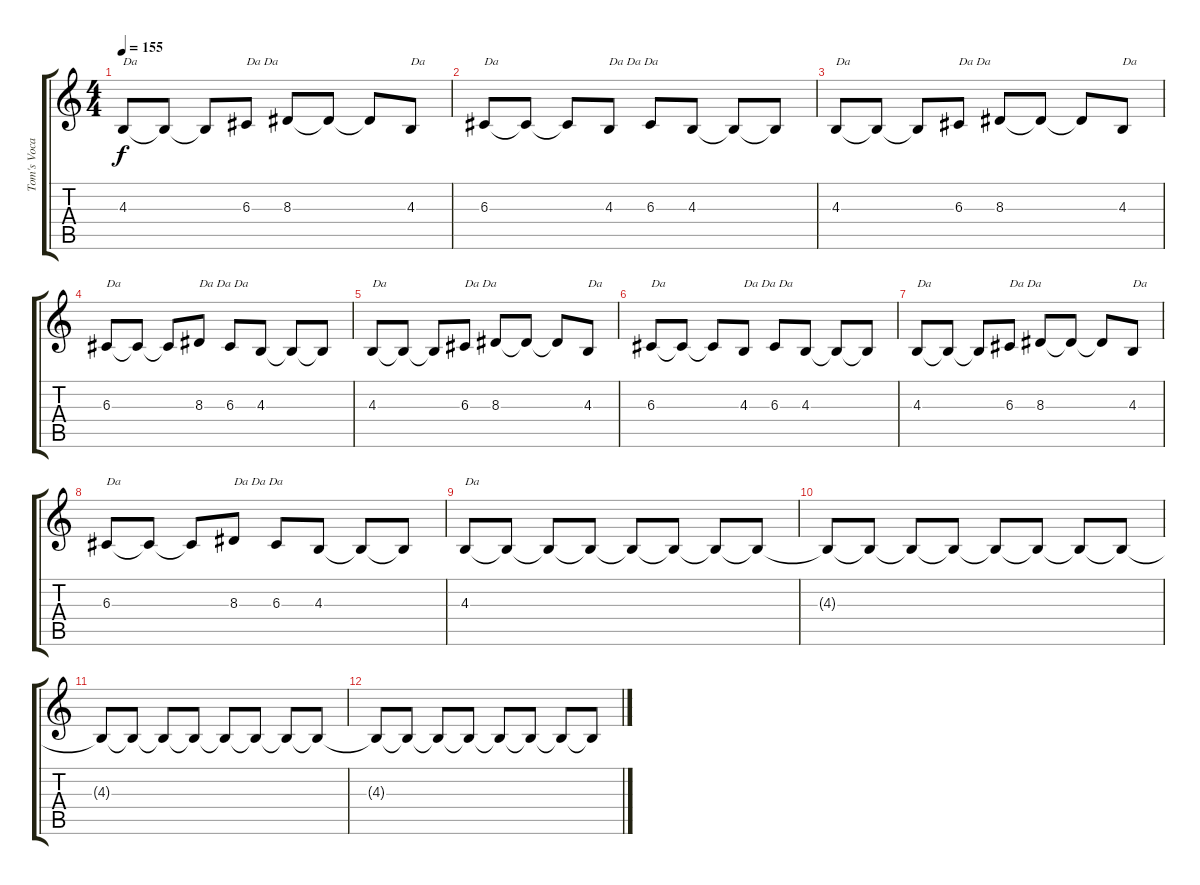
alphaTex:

\track ("Tom's Vocals" "Tom's Voca") {instrument clarinet}
\staff {score tabs}
\tuning (E4 B3 G3 D3 A2 E2) {hide}
\ts (4 4)
\tempo 155
\clef g2
\ks c
4.3.8{txt "Da" dy f} 4.3{t}.8 4.3{t}.8 6.3.8{txt "Da Da"} 8.3.8 8.3{t}.8 8.3{t}.8 4.3.8{txt "Da"} |
6.3.8{txt "Da"} 6.3{t}.8 6.3{t}.8 4.3.8{txt "Da Da Da"} 6.3.8 4.3.8 4.3{t}.8 4.3{t}.8 |
4.3.8{txt "Da"} 4.3{t}.8 4.3{t}.8 6.3.8{txt "Da Da"} 8.3.8 8.3{t}.8 8.3{t}.8 4.3.8{txt "Da"} |
6.3.8{txt "Da"} 6.3{t}.8 6.3{t}.8 8.3.8{txt "Da Da Da"} 6.3.8 4.3.8 4.3{t}.8 4.3{t}.8 |
4.3.8{txt "Da"} 4.3{t}.8 4.3{t}.8 6.3.8{txt "Da Da"} 8.3.8 8.3{t}.8 8.3{t}.8 4.3.8{txt "Da"} |
6.3.8{txt "Da"} 6.3{t}.8 6.3{t}.8 4.3.8{txt "Da Da Da"} 6.3.8 4.3.8 4.3{t}.8 4.3{t}.8 |
4.3.8{txt "Da"} 4.3{t}.8 4.3{t}.8 6.3.8{txt "Da Da"} 8.3.8 8.3{t}.8 8.3{t}.8 4.3.8{txt "Da"} |
6.3.8{txt "Da"} 6.3{t}.8 6.3{t}.8 8.3.8{txt "Da Da Da"} 6.3.8 4.3.8 4.3{t}.8 4.3{t}.8 |
4.3.8{txt "Da"} 4.3{t}.8 4.3{t}.8 4.3{t}.8 4.3{t}.8 4.3{t}.8 4.3{t}.8 4.3{t}.8 |
4.3{t}.8 4.3{t}.8 4.3{t}.8 4.3{t}.8 4.3{t}.8 4.3{t}.8 4.3{t}.8 4.3{t}.8 |
4.3{t}.8 4.3{t}.8 4.3{t}.8 4.3{t}.8 4.3{t}.8 4.3{t}.8 4.3{t}.8 4.3{t}.8 |
4.3{t}.8 4.3{t}.8 4.3{t}.8 4.3{t}.8 4.3{t}.8 4.3{t}.8 4.3{t}.8 4.3{t}.8
